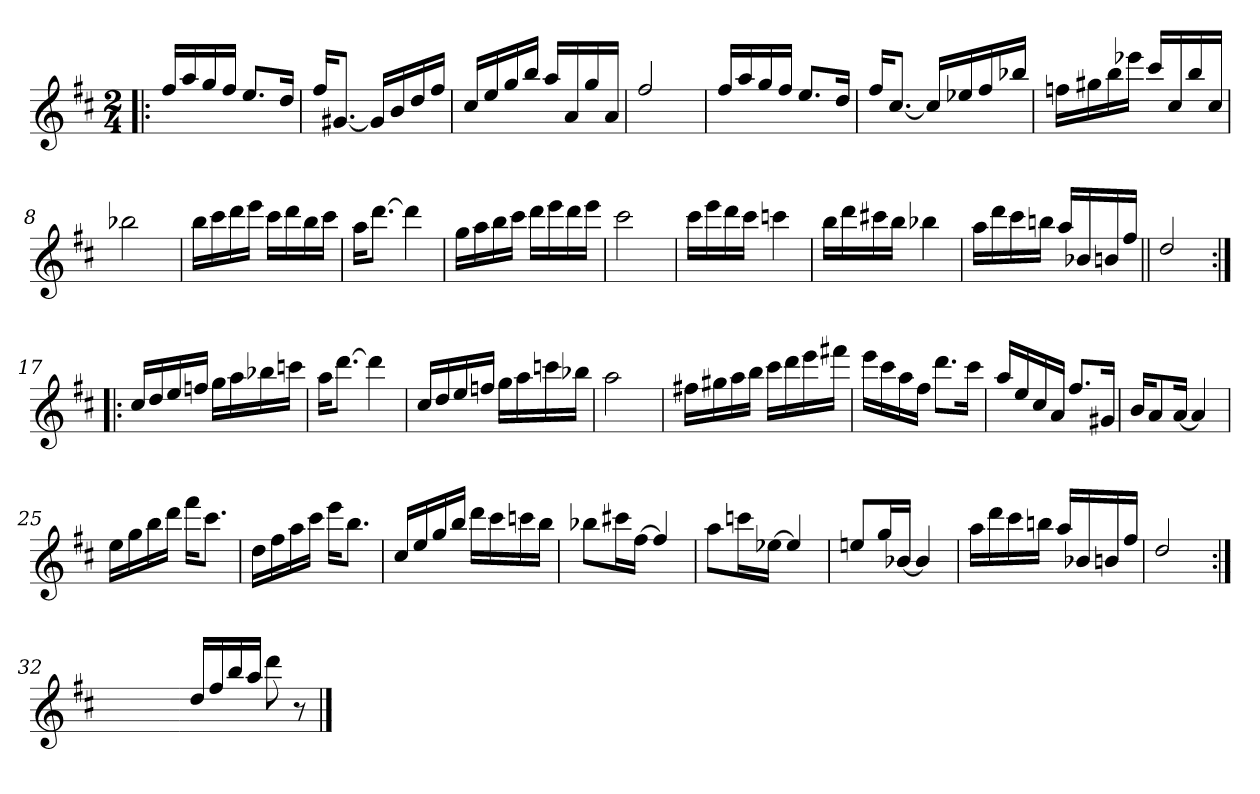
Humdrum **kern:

**kern
*part1
*staff1
*clefG2
*k[f#c#]
*D:
*M2/4
=1!|:
16ff#/LL
16aa/
16gg/
16ff#/JJ
8.ee/L
16dd/Jk
=2
16ff#/KL
[8.g#X/J
16g#/LL]
16b/
16dd/
16ff#/JJ
=3
16cc#/LL
16ee/
16gg/
16bb/JJ
16aa/LL
16a/
16gg/
16a/JJ
=4
2ff#/
!!LO:LB:g=z
=5
16ff#/LL
16aa/
16gg/
16ff#/JJ
8.ee/L
16dd/Jk
=6
16ff#/KL
[8.cc#/J
16cc#/LL]
16ee-X/
16ff#/
16bb-X/JJ
=7
16ffn\LL
16gg#X\
16bb\
16eee-X\JJ
16ccc#/LL
16cc#/
16bb/
16cc#/JJ
=8
2bb-X\
!!LO:LB:g=z
=9
16bb\LL
16ccc#\
16ddd\
16eee\JJ
16ccc#\LL
16ddd\
16bb\
16ccc#\JJ
=10
16aa\KL
[8.ddd\J
4ddd\]
=11
16gg\LL
16aa\
16bb\
16ccc#\JJ
16ddd\LL
16eee\
16ddd\
16eee\JJ
=12
2ccc#\
!!LO:LB:g=z
=13
16ccc#\LL
16eee\
16ddd\
16ccc#\JJ
4cccn\
=14
16bb\LL
16ddd\
16ccc#X\
16bb\JJ
4bb-X\
=15
16aa\LL
16ddd\
16ccc#\
16bbn\JJ
16aa/LL
16b-X/
16bn/
16ff#/JJ
=16||
2dd/
!!LO:LB:g=z
=17:|!|:
16cc#/LL
16dd/
16ee/
16ffn/JJ
16gg\LL
16aa\
16bb-X\
16cccn\JJ
=18
16aa\KL
[8.ddd\J
4ddd\]
=19
16cc#/LL
16dd/
16ee/
16ffn/JJ
16gg\LL
16aa\
16cccn\
16bb-X\JJ
=20
2aa\
!!LO:LB:g=z
=21
16ff#X\LL
16gg#X\
16aa\
16bb\JJ
16ccc#\LL
16ddd\
16eee\
16fff#X\JJ
=22
16eee\LL
16ccc#\
16aa\
16ff#\JJ
8.ddd\L
16ccc#\Jk
=23
16aa/LL
16ee/
16cc#/
16a/JJ
8.ff#/L
16g#X/Jk
=24
16b/KL
8a/
[16a/Jk
4a/]
!!LO:LB:g=z
=25
16ee\LL
16gg\
16bb\
16ddd\JJ
16fff#\KL
8.ccc#\J
=26
16dd\LL
16ff#\
16aa\
16ccc#\JJ
16eee\KL
8.bb\J
=27
16cc#/LL
16ee/
16gg/
16bb/JJ
16ddd\LL
16ccc#\
16cccn\
16bb\JJ
=28
8bb-X\L
16ccc#X\L
[16ff#\JJ
4ff#/]
!!LO:LB:g=z
=29
8aa\L
16cccn\L
[16ee-X\JJ
4ee-/]
=30
8een/L
16gg/L
[16b-X/JJ
4b-/]
=31
16aa\LL
16ddd\
16ccc#\
16bbn\JJ
16aa/LL
16b-X/
16bn/
16ff#/JJ
=32
2dd/
=32X321:|!
2ryy
!!LO:LB:g=z
=33-
16dd/LL
16ff#/
16bb/
16aa/JJ
8ddd\
8r
==
*-
